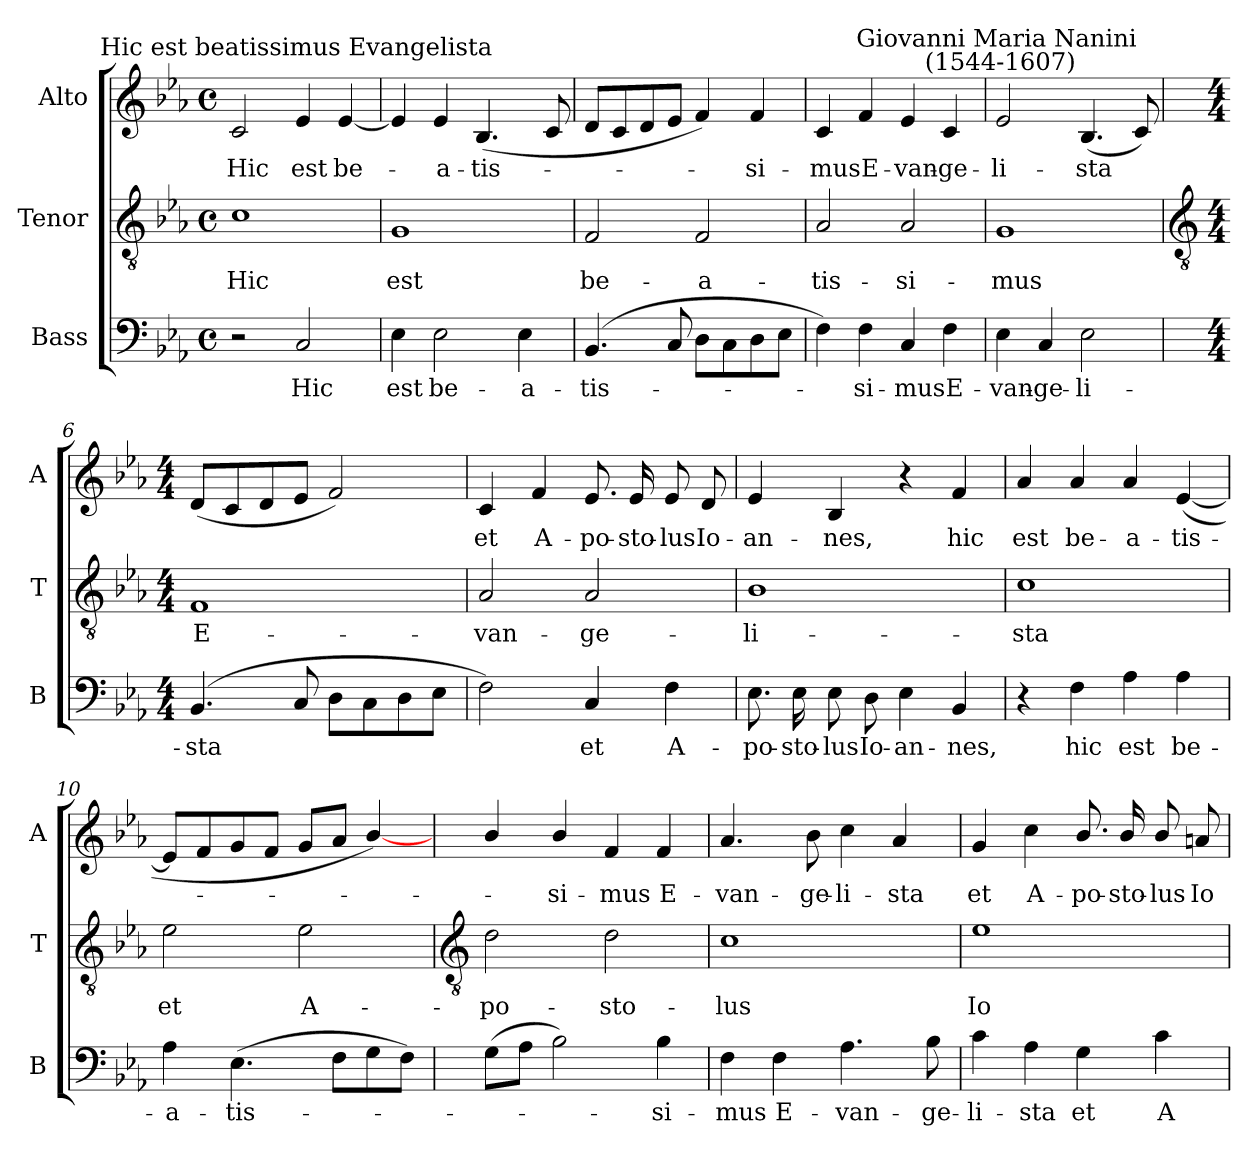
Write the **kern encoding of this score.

**kern	**text	**kern	**text	**kern	**text
*part3	*part3	*part2	*part2	*part1	*part1
*staff3	*staff3	*staff2	*staff2	*staff1	*staff1
*I"Bass	*	*I"Tenor	*	*I"Alto	*
*I'B	*	*I'T	*	*I'A	*
*clefF4	*	*clefGv2	*	*clefG2	*
*k[b-e-a-]	*	*k[b-e-a-]	*	*k[b-e-a-]	*
*E-:	*	*E-:	*	*E-:	*
*M4/4	*	*M4/4	*	*M4/4	*
*met(c)	*	*met(c)	*	*met(c)	*
=1	=1	=1	=1	=1	=1
!	!	!	!LO:LY:b	!	!LO:LY:b
2r	.	1c	Hic	2c	Hic
!	!	!	!	!LO:TX:a:cj:t=Hic est beatissimus Evangelista	!
!	!LO:LY:b	!	!	!	!LO:LY:b
2C	Hic	.	.	4e-	est
!	!	!	!	!	!LO:LY:b
.	.	.	.	[4e-	be-
=2	=2	=2	=2	=2	=2
!	!LO:LY:b	!	!LO:LY:b	!	!
4E-	est	1G	est	4e-]	.
!	!LO:LY:b	!	!	!	!LO:LY:b
2E-	be-	.	.	4e-	a-
!	!	!	!	!	!LO:LY:b
.	.	.	.	(<4.B-	-tis-
!	!LO:LY:b	!	!	!	!
4E-	-a-	.	.	.	.
.	.	.	.	8c	.
=3	=3	=3	=3	=3	=3
!	!LO:LY:b	!	!LO:LY:b	!	!
(>4.BB-	-tis-	2F	be-	8dL	.
.	.	.	.	8c	.
.	.	.	.	8d	.
8C	.	.	.	8e-J	.
!	!	!	!LO:LY:b	!	!
8DL	.	2F	-a-	4f)	.
8C	.	.	.	.	.
!	!	!	!	!	!LO:LY:b
8D	.	.	.	4f	-si-
8E-J	.	.	.	.	.
=4	=4	=4	=4	=4	=4
!	!	!	!LO:LY:b	!	!LO:LY:b
4F)	.	2A-	-tis-	4c	-mus
!	!LO:LY:b	!	!	!	!LO:LY:b
4F	si-	.	.	4f	E-
!	!LO:LY:b	!	!LO:LY:b	!	!LO:LY:b
4C	-mus	2A-	-si-	4e-	-van-
!	!LO:LY:b	!	!	!	!LO:LY:b
4F	E-	.	.	4c	-ge-
=5	=5	=5	=5	=5	=5
!	!	!	!	!LO:TX:a:cj:t=Giovanni Maria Nanini\n (1544-1607)	!
!	!LO:LY:b	!	!LO:LY:b	!	!LO:LY:b
4E-	-van-	1G	-mus	2e-	-li-
!	!LO:LY:b	!	!	!	!
4C	-ge-	.	.	.	.
!	!LO:LY:b	!	!	!	!LO:LY:b
2E-	-li-	.	.	(<4.B-	-sta
.	.	.	.	8c)	.
!!LO:LB:g=z
=6	=6	=6	=6	=6	=6
*	*	*clefGv2	*	*	*
*M4/4	*	*M4/4	*	*M4/4	*
!	!LO:LY:b	!	!LO:LY:b	!	!
(>4.BB-	-sta	1F	E-	(<8dL	.
.	.	.	.	8c	.
.	.	.	.	8d	.
8C	.	.	.	8e-J	.
8DL	.	.	.	2f)	.
8C	.	.	.	.	.
8D	.	.	.	.	.
8E-J	.	.	.	.	.
=7	=7	=7	=7	=7	=7
!	!	!	!LO:LY:b	!	!LO:LY:b
2F)	.	2A-	-van-	4c	et
!	!	!	!	!	!LO:LY:b
.	.	.	.	4f	A-
!	!LO:LY:b	!	!LO:LY:b	!	!LO:LY:b
4C	et	2A-	-ge-	8.e-	-po-
!	!	!	!	!	!LO:LY:b
.	.	.	.	16e-	-sto-
!	!LO:LY:b	!	!	!	!LO:LY:b
4F	A-	.	.	8e-	-lus
!	!	!	!	!	!LO:LY:b
.	.	.	.	8d	Io-
=8	=8	=8	=8	=8	=8
!	!LO:LY:b	!	!LO:LY:b	!	!LO:LY:b
8.E-	-po-	1B-	-li-	4e-	-an-
!	!LO:LY:b	!	!	!	!
16E-	-sto-	.	.	.	.
!	!LO:LY:b	!	!	!	!LO:LY:b
8E-	-lus	.	.	4B-	-nes,
!	!LO:LY:b	!	!	!	!
8D	Io-	.	.	.	.
!	!LO:LY:b	!	!	!	!
4E-	-an-	.	.	4r	.
!	!LO:LY:b	!	!	!	!LO:LY:b
4BB-	-nes,	.	.	4f	hic
=9	=9	=9	=9	=9	=9
!	!	!	!LO:LY:b	!	!LO:LY:b
4r	.	1c	-sta	4a-	est
!	!LO:LY:b	!	!	!	!LO:LY:b
4F	hic	.	.	4a-	be-
!	!LO:LY:b	!	!	!	!LO:LY:b
4A-	est	.	.	4a-	-a-
!	!LO:LY:b	!	!	!	!LO:LY:b
4A-	be-	.	.	(<[4e-	-tis-
=10	=10	=10	=10	=10	=10
!	!LO:LY:b	!	!LO:LY:b	!	!
4A-	-a-	2e-	et	8e-L]	.
.	.	.	.	8f	.
!	!LO:LY:b	!	!	!	!
(>4.E-	-tis-	.	.	8g	.
.	.	.	.	8fJ	.
!	!	!	!LO:LY:b	!	!
.	.	2e-	A-	8gL	.
8FL	.	.	.	8a-J	.
8G	.	.	.	[4b-/)	.
8FJ)	.	.	.	.	.
!!LO:LB:g=z
=11	=11	=11	=11	=11	=11
*	*	*clefGv2	*	*	*
!	!	!	!LO:LY:b	!	!
(>8GL	.	2d	-po-	4b-/	.
8A-J	.	.	.	.	.
!	!	!	!	!	!LO:LY:b
2B-)	.	.	.	4b-/	si-
!	!	!	!LO:LY:b	!	!LO:LY:b
.	.	2d	-sto-	4f	-mus
!	!LO:LY:b	!	!	!	!LO:LY:b
4B-	si-	.	.	4f	E-
=12	=12	=12	=12	=12	=12
!	!LO:LY:b	!	!LO:LY:b	!	!LO:LY:b
4F	-mus	1c	-lus	4.a-	-van-
!	!LO:LY:b	!	!	!	!
4F	E-	.	.	.	.
!	!	!	!	!	!LO:LY:b
.	.	.	.	8b-	-ge-
!	!LO:LY:b	!	!	!	!LO:LY:b
4.A-	-van-	.	.	4cc	-li-
!	!	!	!	!	!LO:LY:b
.	.	.	.	4a-	-sta
!	!LO:LY:b	!	!	!	!
8B-	-ge-	.	.	.	.
=13	=13	=13	=13	=13	=13
!	!LO:LY:b	!	!LO:LY:b	!	!LO:LY:b
4c	-li-	1e-	Io-	4g	et
!	!LO:LY:b	!	!	!	!LO:LY:b
4A-	-sta	.	.	4cc	A-
!	!LO:LY:b	!	!	!	!LO:LY:b
4G	et	.	.	8.b-/	-po-
!	!	!	!	!	!LO:LY:b
.	.	.	.	16b-/	-sto-
!	!LO:LY:b	!	!	!	!LO:LY:b
4c	A-	.	.	8b-/	-lus
!	!	!	!	!	!LO:LY:b
.	.	.	.	8an	Io-
=	=	=	=	=	=
*-	*-	*-	*-	*-	*-
